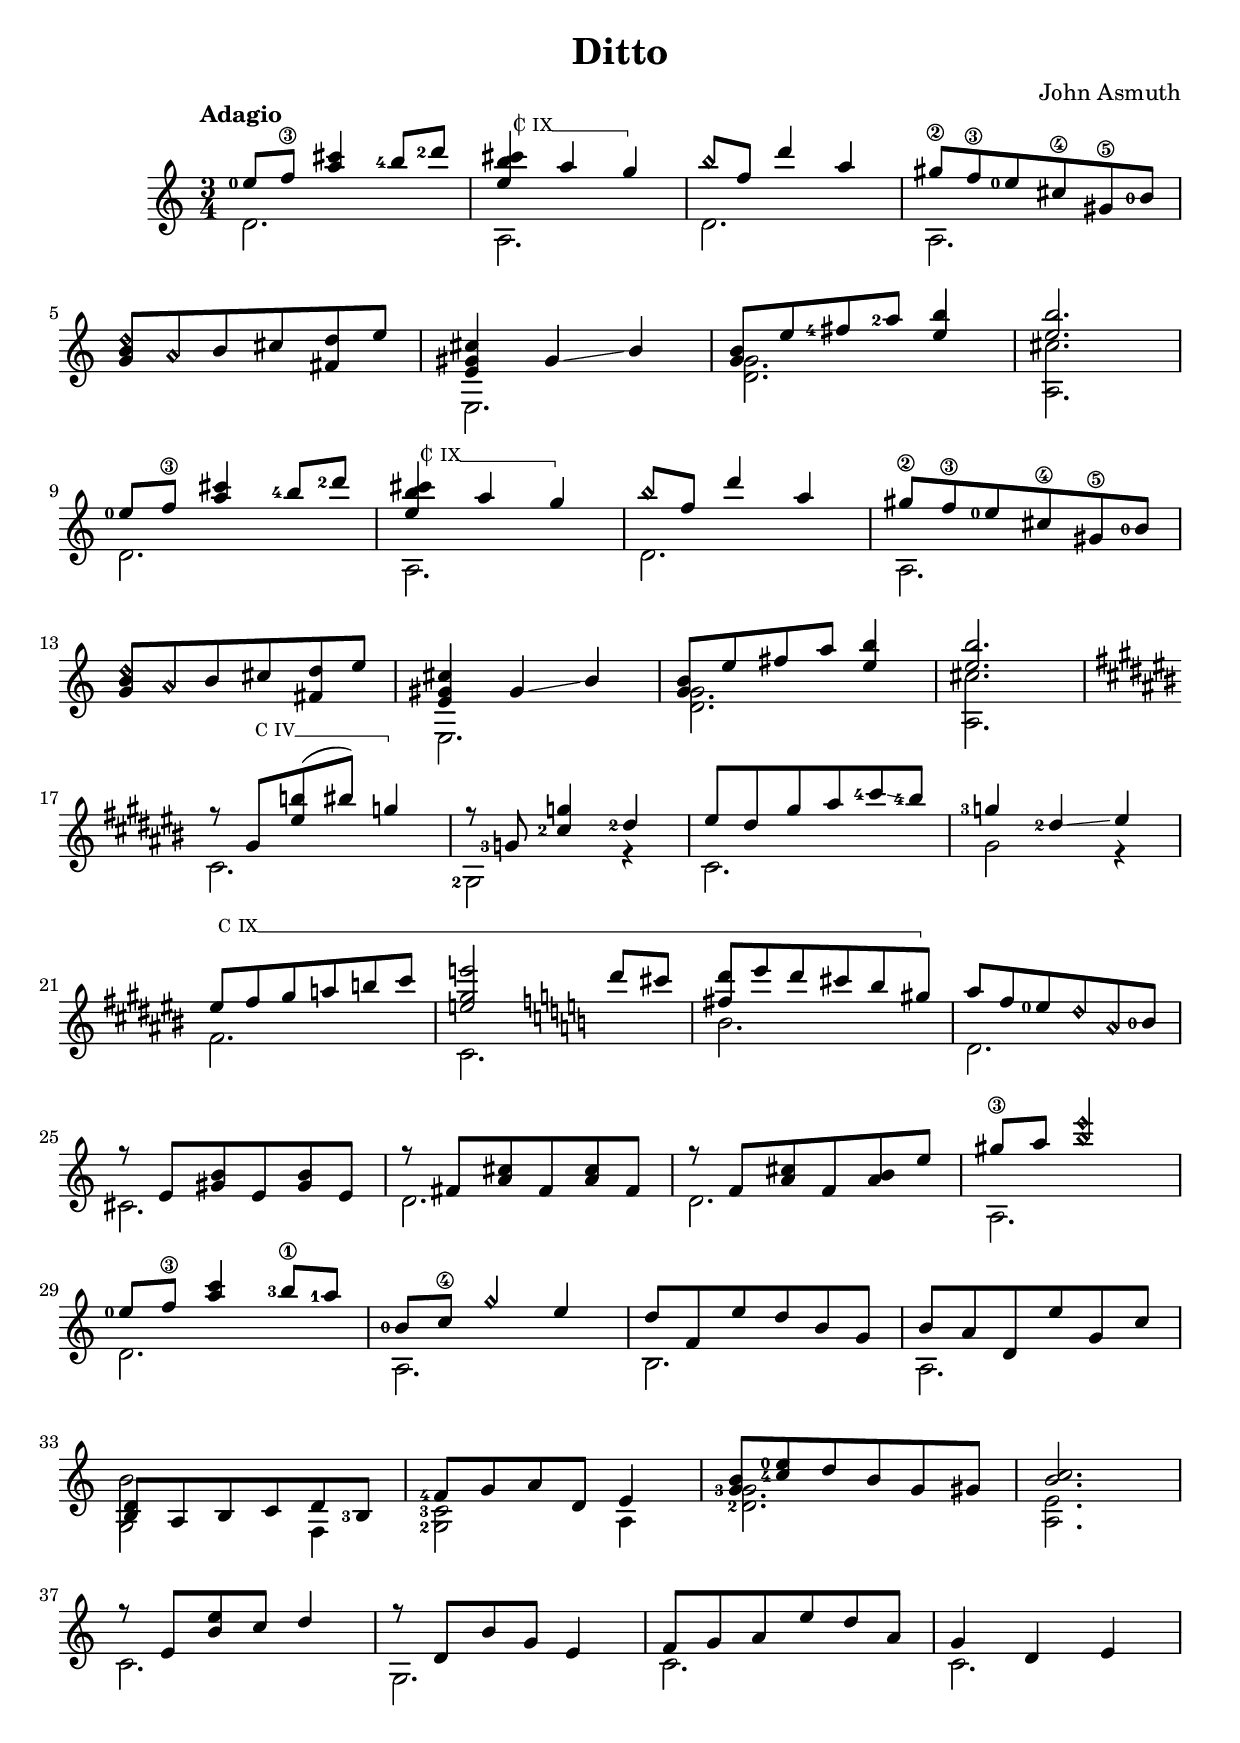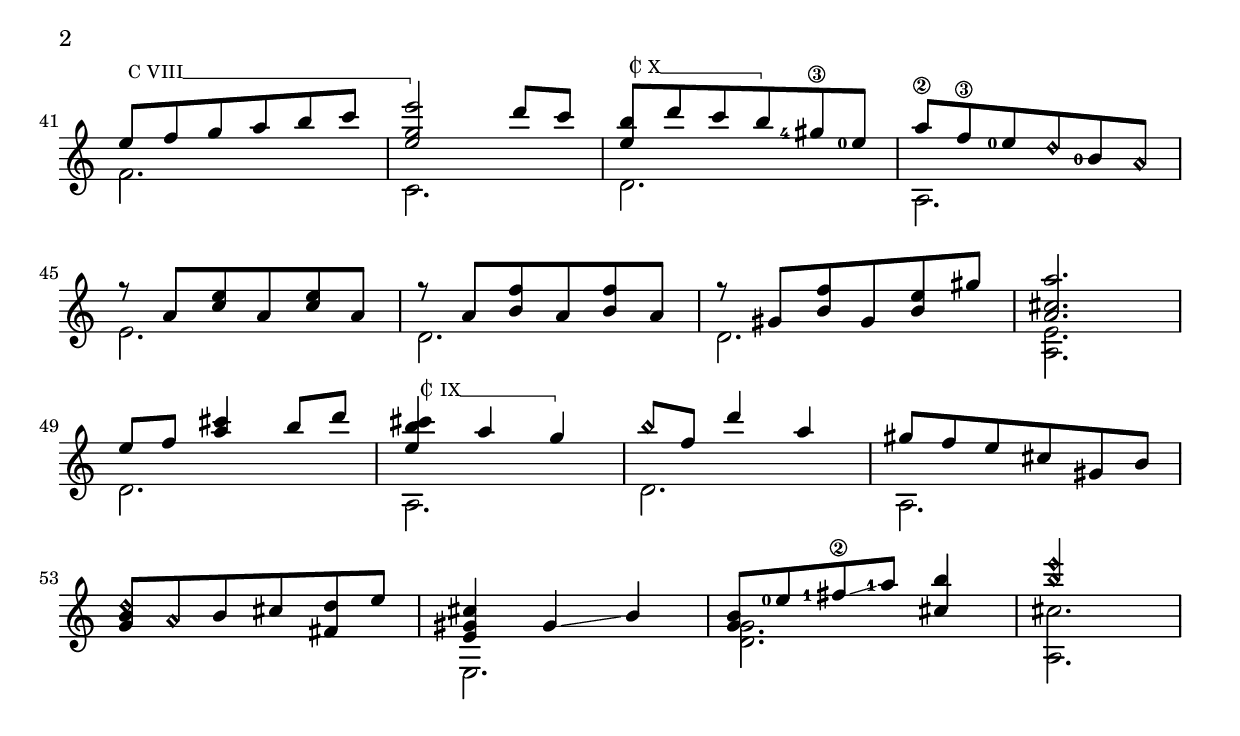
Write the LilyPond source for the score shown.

\version "2.18.2"
\header {
  title = "Ditto"
  composer = "John Asmuth"
}

\include "bbarred.ly"
#(define RH rightHandFinger)


<<
  {
    \time 3/4
    \key c \major
    \tempo "Adagio"
   
    <<
      \new Voice { \voiceOne
        \set fingeringOrientations = #'(left)
        
        
        <e''-0>8 <f''\3> <a'' cis'''>4 <b''-4>8 <d'''-2> | \bbarre #"IX" { <e'' b'' cis'''>4 a'' g'' } |
        b''8\harmonic f'' d'''4 a'' | gis''8\2 f''\3 <e''-0> cis''\4 gis'\5 <b'-0> |
        
        \break
        
        <g' b' d''\harmonic>8 a'\harmonic b' cis'' <fis' d''> e'' | <e' gis' cis''>4 gis'\glissando b' |
        <g' b'>8 e'' <fis''-4> <a''-2> <e'' b''>4 | <e'' b''>2. |
        
        \break
        
        <e''-0>8 <f''\3> <a'' cis'''>4 <b''-4>8 <d'''-2> | \bbarre #"IX" { <e'' b'' cis'''>4 a'' g'' } |
        b''8\harmonic f'' d'''4 a'' | gis''8\2 f''\3 <e''-0> cis''\4 gis'\5 <b'-0> |
        
        \break
        
        <g' b' d''\harmonic>8 a'\harmonic b' cis'' <fis' d''> e'' | <e' gis' cis''>4 gis'\glissando b' |
        <g' b'>8 e'' fis'' a'' <e'' b''>4 | <e'' b''>2. |
        
        \break
        
        \key cis \major
        
        r8 \fbarre #"IV" { gis' <eis'' b''>8 (bis'') g''4 } | r8 <g'-3> <cis''-2 g''>4 <dis''-2>4 |
        eis''8 dis'' gis'' ais'' <cis'''-4> \glissando <bis''-4> | <g''-3>4 <dis''-2> \glissando eis'' | 
        
        \break
    
        \fbarre #"IX" { eis''8 fis'' gis'' a'' b'' cis'''  | <e'' gis'' e'''>2  \key c \major d'''8 cis''' |
        <fis'' d'''>8 e''' d''' cis''' b'' gis'' } | a'' f'' <e''-0> d''\harmonic a'\harmonic <b'-0> | \break
        
        r8 e' <gis' b'> e' <gis' b'> e' | r8 fis' <a' cis''> fis' <a' cis''> fis' | 
        r8 f' <a' cis''> f' <a' b'> e'' | <gis''\3>8 a'' <b''\harmonic e'''\harmonic>2 |
         
        \break
        
        <e''-0>8 f''\3 <a'' c'''>4 <b''-3\1>8 <a''-1> | <b'-0>8 c''\4 g''4\harmonic e'' | d''8 f' e'' d'' b' g' | b' a' d' e'' g' c'' | \break
        <b d'>8 a b c' d' <b-3> | <f'-4>8 g' a' d' e'4 | <g'-3 b'>8 <c''-4 e''-0> d'' b' g' gis' | <b' c''>2. | \break
        r8 e' <b' e''> c'' d''4 | r8 d' b' g' e'4 | f'8 g' a' e'' d'' a' | g'4 d' e' | \break
        \fbarre #"VIII" { e''8 f'' g'' a'' b'' c''' | <e'' g'' e'''>2 } d'''8 c''' | \bbarre #"X" { <e'' b''>8 d''' c''' b'' } <gis''-4\3> <e''-0> | a''8\2 f''\3 <e''-0> d''\harmonic <b'-0> a'\harmonic | \break
        r8 a' <c'' e''> a' <c'' e''> a' | r8 a' <b' f''> a' <b' f''> a' | r8 gis' <b' f''> gis' <b' e''> gis'' | <a' cis'' a''>2. | \break
        
        \break
        
        <e''>8 <f''> <a'' cis'''>4 <b''>8 <d'''> | \bbarre #"IX" { <e'' b'' cis'''>4 a'' g'' } | 
        b''8\harmonic f'' d'''4 a'' | gis''8 f'' <e''> cis'' gis' <b'> |
        
        \break
        
        <g' b' d''\harmonic>8 a'\harmonic b' cis'' <fis' d''> e'' | <e' gis' cis''>4 gis'\glissando b' |
        <g' b'>8 <e''-0> <fis''-1\2> \glissando <a''-1> <cis'' b''>4 | <b''\harmonic e'''\harmonic>2. |
      }
      \new Voice { \voiceTwo
        \set fingeringOrientations = #'(left)
        
        d'2. | a2. |
        d'2. | a2. |
        
        s2. | e2. |
        <d' g'>2. | <a cis''>2. |
        
        d'2. | a2. |
        d'2. | a2. |
        
        s2. | e2. |
        <d' g'>2. | <a cis''>2. |
        
        cis'2. | <gis-2>2 r4 |
        cis'2. | gis'2 r4 |
        
        fis'2. | cis'2. |
        b'2. | d'2. |
        
        cis'2. | d'2. |
        d'2. |  a2. |
        
        d'2. | a2. | b2. | a2. |
        <g b'>2 f4 | <g-2 c'-3>2 a4 | <d'-2 g'>2. | <a e'>2. |
        c'2. | g2. | c'2. | c'2. |
        f'2. | c'2. | d'2. | a2. |
        e'2. | d'2. | d'2. | <a e'>2. |
        
        d'2. | a2. |
        d'2. | a2. |
        
        s2. | e2. |
        <d' g'>2. | <a cis''>2. |
      }
    >>
    
    
   
    
  }
>>